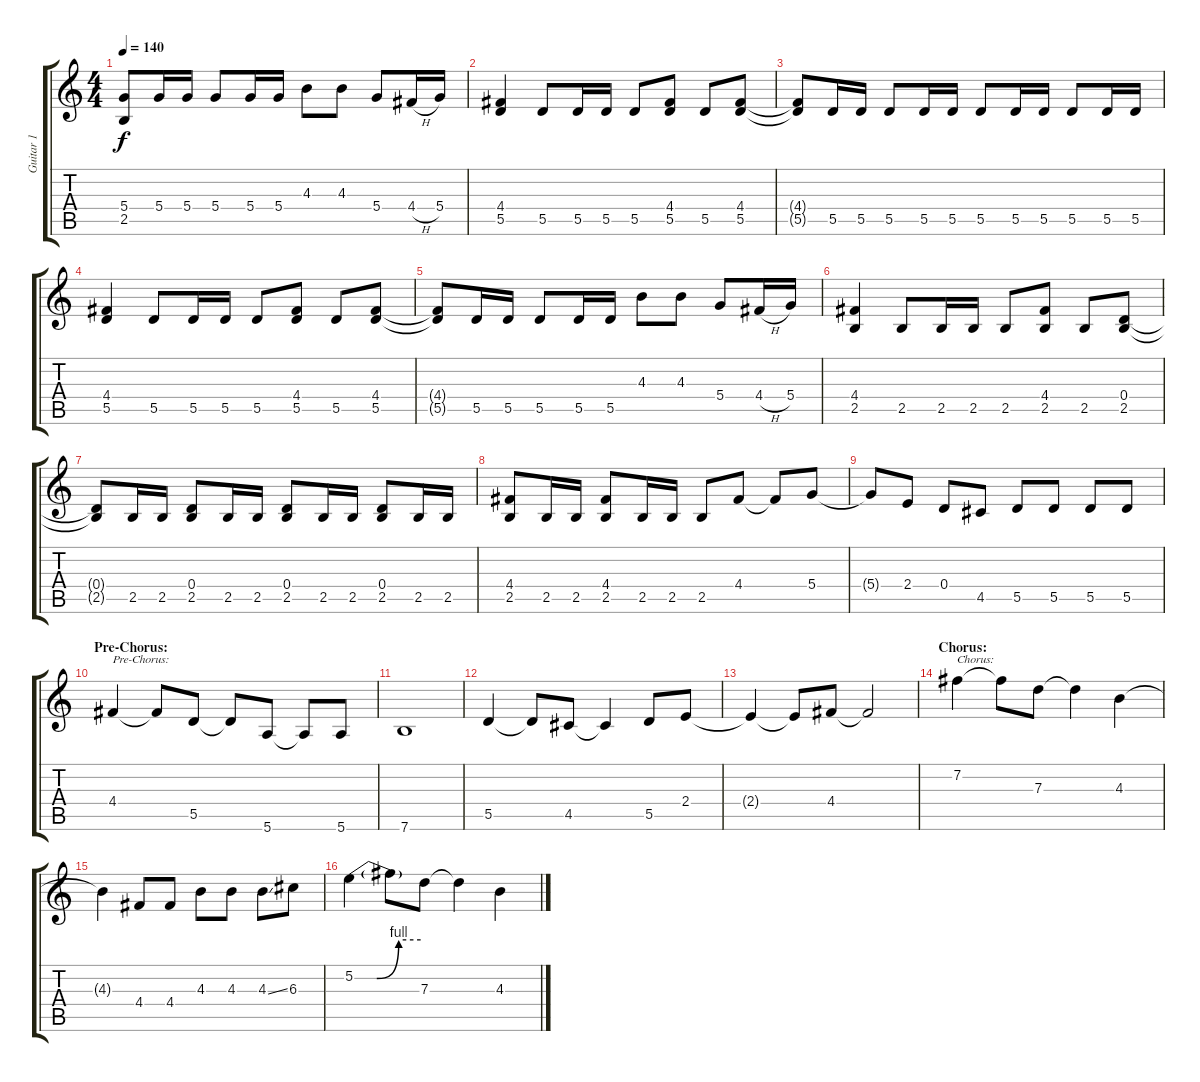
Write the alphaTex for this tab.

\track ("Guitar 1" "Guitar 1") {instrument distortionguitar}
\staff {score tabs}
\tuning (E4 B3 G3 D3 A2 E2) {hide}
\ts (4 4)
\tempo 140
\clef g2
\ks c
(5.4{t} 2.5{t}).8{dy f} 5.4.16 5.4.16 5.4.8 5.4.16 5.4.16 4.3.8 4.3.8 5.4.8 4.4{h}.16 5.4.16 |
(4.4 5.5).4 5.5.8 5.5.16 5.5.16 5.5.8 (4.4 5.5).8 5.5.8 (4.4 5.5).8 |
(4.4{t} 5.5{t}).8 5.5.16 5.5.16 5.5.8 5.5.16 5.5.16 5.5.8 5.5.16 5.5.16 5.5.8 5.5.16 5.5.16 |
(4.4 5.5).4 5.5.8 5.5.16 5.5.16 5.5.8 (4.4 5.5).8 5.5.8 (4.4 5.5).8 |
(4.4{t} 5.5{t}).8 5.5.16 5.5.16 5.5.8 5.5.16 5.5.16 4.3.8 4.3.8 5.4.8 4.4{h}.16 5.4.16 |
(4.4 2.5).4 2.5.8 2.5.16 2.5.16 2.5.8 (4.4 2.5).8 2.5.8 (0.4 2.5).8 |
(0.4{t} 2.5{t}).8 2.5.16 2.5.16 (0.4 2.5).8 2.5.16 2.5.16 (0.4 2.5).8 2.5.16 2.5.16 (0.4 2.5).8 2.5.16 2.5.16 |
(4.4 2.5).8 2.5.16 2.5.16 (4.4 2.5).8 2.5.16 2.5.16 2.5.8 4.4.8 4.4{t}.8 5.4.8 |
5.4{t}.8 2.4.8 0.4.8 4.5.8 5.5.8 5.5.8 5.5.8 5.5.8 |
\section ("" "Pre-Chorus:")
4.4.4{txt "Pre-Chorus:"} 4.4{t}.8 5.5.8 5.5{t}.8 5.6.8 5.6{t}.8 5.6.8 |
7.6.1 |
5.5.4 5.5{t}.8 4.5.8 4.5{t}.4 5.5.8 2.4.8 |
2.4{t}.4 2.4{t}.8 4.4.8 4.4{t}.2 |
\section ("" "Chorus:")
7.2.4{txt "Chorus:"} 7.2{t}.8 7.3.8 7.3{t}.4 4.3.4 |
4.3{t}.4 4.4.8 4.4.8 4.3.8 4.3.8 4.3{ss}.8 6.3.8 |
5.2{be (custom 0 0 20 0 40 4 60 4)}.4 5.2{t}.8 7.3.8 7.3{t}.4 4.3.4
